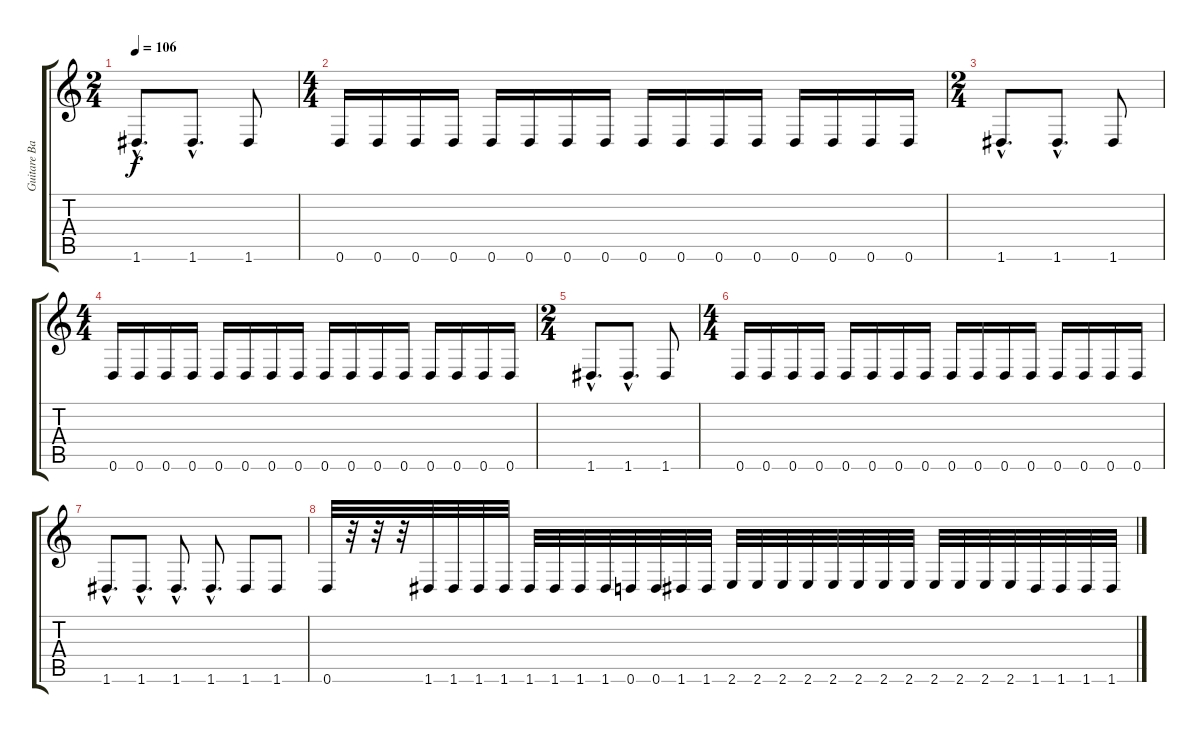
\track ("Guitare Basse" "Guitare Ba") {instrument electricbasspick}
\staff {score tabs}
\tuning (E4 B3 G3 D3 A2 D2) {hide}
\ts (2 4)
\tempo 106
\clef g2
\ks c
1.6{hac}.8{d dy f} 1.6{hac}.8{d} 1.6.8 |
\ts (4 4)
0.6.16 0.6.16 0.6.16 0.6.16 0.6.16 0.6.16 0.6.16 0.6.16 0.6.16 0.6.16 0.6.16 0.6.16 0.6.16 0.6.16 0.6.16 0.6.16 |
\ts (2 4)
1.6{hac}.8{d} 1.6{hac}.8{d} 1.6.8 |
\ts (4 4)
0.6.16 0.6.16 0.6.16 0.6.16 0.6.16 0.6.16 0.6.16 0.6.16 0.6.16 0.6.16 0.6.16 0.6.16 0.6.16 0.6.16 0.6.16 0.6.16 |
\ts (2 4)
1.6{hac}.8{d} 1.6{hac}.8{d} 1.6.8 |
\ts (4 4)
0.6.16 0.6.16 0.6.16 0.6.16 0.6.16 0.6.16 0.6.16 0.6.16 0.6.16 0.6.16 0.6.16 0.6.16 0.6.16 0.6.16 0.6.16 0.6.16 |
1.6{hac}.8{d} 1.6{hac}.8{d} 1.6{hac}.8{d} 1.6{hac}.8{d} 1.6.8 1.6.8 |
0.6.32 r.32 r.32 r.32 1.6.32 1.6.32 1.6.32 1.6.32 1.6.32 1.6.32 1.6.32 1.6.32 0.6.32 0.6.32 1.6.32 1.6.32 2.6.32 2.6.32 2.6.32 2.6.32 2.6.32 2.6.32 2.6.32 2.6.32 2.6.32 2.6.32 2.6.32 2.6.32 1.6.32 1.6.32 1.6.32 1.6.32
